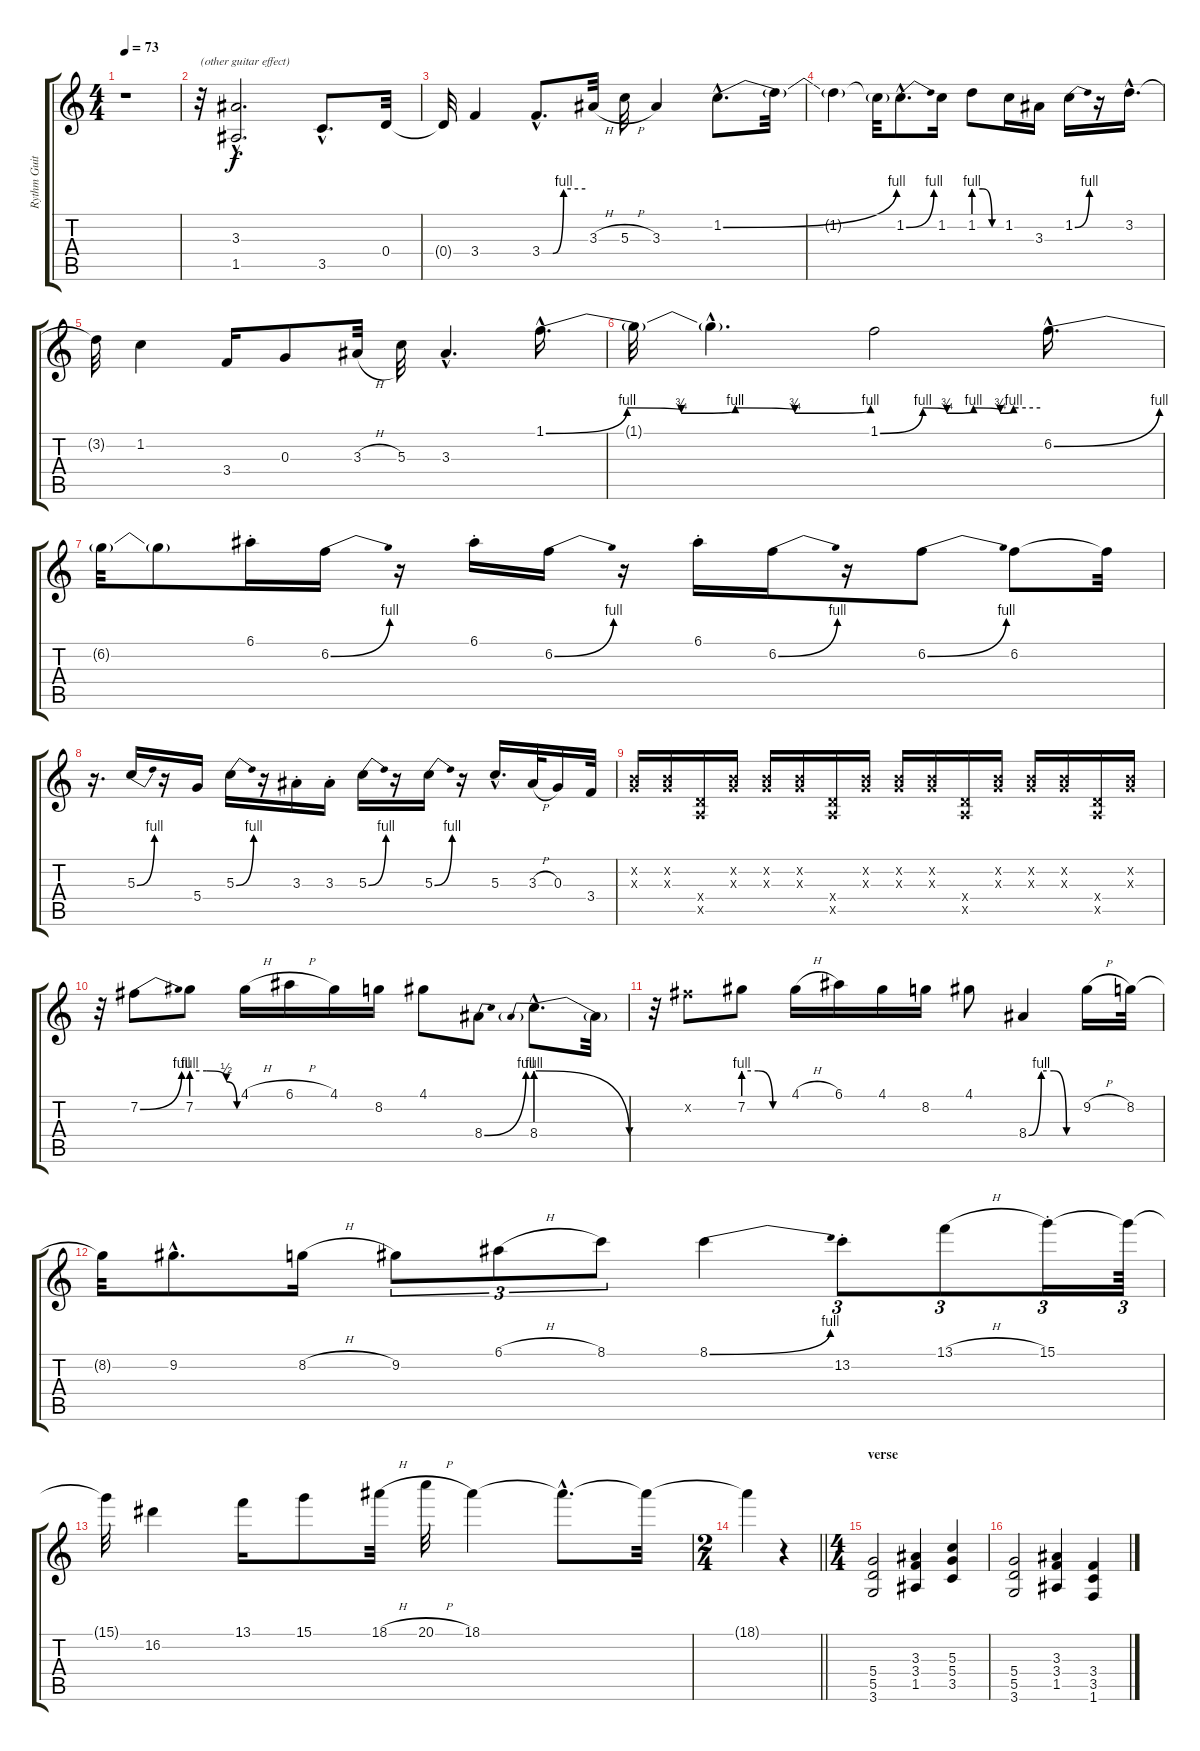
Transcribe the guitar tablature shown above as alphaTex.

\track ("Rythm Guitar (Hogson)" "Rythm Guit") {instrument overdrivenguitar}
\staff {score tabs}
\tuning (E4 B3 G3 D3 A2 E2) {hide}
\ts (4 4)
\tempo 73
\clef g2
\ks c
r.1{dy f} |
r.32{txt "(other guitar effect)"} (3.3{hac} 1.5{hac}).2{d} 3.5{hac}.8{d} 0.4.32 |
0.4{t}.32 3.4.4 3.4{be (custom 0 0 15 0 30 4 60 4) hac}.8{d} 3.3{h}.32 5.3{h}.32 3.3.4 1.2{be (bend 0 0 60 4) hac}.8{d} 1.2{t}.32 |
1.2{t}.4 1.2{t}.32 1.2{be (bend 0 0 60 4) hac}.8{d} 1.2.16 1.2{be (custom 0 4 20 4 40 0 60 0)}.8 1.2.16 3.3.16 1.2{be (bend 0 0 60 4)}.16 r.16 3.2{hac}.16{d} |
3.2{t}.32 1.2.4 3.4.16 0.3.8 3.3{h}.32 5.3.32 3.3{hac}.4{d} 1.1{be (custom 0 0 15 4 25 3 35 4 46 3 60 4) hac}.16{d} |
1.1{t}.32 1.1{hac t}.4{d} 1.1{be (custom 0 0 16 4 25 3 35 4 45 3 50 4 60 4)}.2 6.2{be (bend 0 0 60 4) hac}.16{d} |
6.2{t}.32 6.2{t}.8 6.1{st}.16 6.2{be (bend 0 0 60 4)}.16 r.16 6.1{st}.16 6.2{be (bend 0 0 60 4)}.16 r.16 6.1{st}.16 6.2{be (bend 0 0 60 4)}.16 r.16 6.2{be (bend 0 0 60 4)}.8 6.2.8 6.2{t}.32 |
r.16{d} 5.3{be (bend 0 0 60 4)}.16 r.16 5.4.16 5.3{be (bend 0 0 60 4)}.16 r.16 3.3{st}.16 3.3{st}.16 5.3{be (bend 0 0 60 4)}.16 r.16 5.3{be (bend 0 0 60 4)}.16 r.16 5.3{hac}.16{d} 3.3{h}.32 0.3.16 3.4.32 |
(0.2{x} 0.3{x}).16 (0.2{x} 0.3{x}).16 (0.4{x} 0.5{x}).16 (0.2{x} 0.3{x}).16 (0.2{x} 0.3{x}).16 (0.2{x} 0.3{x}).16 (0.4{x} 0.5{x}).16 (0.2{x} 0.3{x}).16 (0.2{x} 0.3{x}).16 (0.2{x} 0.3{x}).16 (0.4{x} 0.5{x}).16 (0.2{x} 0.3{x}).16 (0.2{x} 0.3{x}).16 (0.2{x} 0.3{x}).16 (0.4{x} 0.5{x}).16 (0.2{x} 0.3{x}).16 |
r.32 7.2{be (bend 0 0 60 4)}.8 7.2{be (custom 0 4 20 4 46 2 60 0)}.8 4.1{h}.16 6.1{h}.16 4.1.16 8.2.16 4.1.8 8.4{be (bend 0 0 60 4)}.8 8.4{be (prebendrelease 0 4 60 0) hac}.8{d} 8.4{t}.32 |
r.32 7.2{x}.8 7.2{be (custom 0 4 20 4 40 0 60 0)}.8 4.1{h}.16 6.1.16 4.1.16 8.2.16 4.1.8 8.4{be (custom 0 0 15 4 30 4 45 0 60 0)}.4 9.2{h}.16 8.2.32 |
8.2{t}.32 9.2{hac}.8{d} 8.2{h}.16 9.2.8{tu (3 2)} 6.1{h}.8{tu (3 2)} 8.1.8{tu (3 2)} 8.1{be (bend 0 0 60 4)}.4 13.2{st}.8{tu (3 2)} 13.1{h}.8{tu (3 2)} 15.1{st}.16{tu (3 2)} 15.1{t}.64{tu (3 2)} |
15.1{t}.32 16.2.4 13.1.16 15.1.8 18.1{h}.32 20.1{h}.32 18.1.4 18.1{hac t}.8{d} 18.1{t}.32 |
\ts (2 4)
\barLineRight lightlight
18.1{t}.4 r.4 |
\ts (4 4)
\section ("" "verse")
(5.4 5.5 3.6).2 (3.3 3.4 1.5).4 (5.3 5.4 3.5).4 |
(5.4 5.5 3.6).2 (3.3 3.4 1.5).4 (3.4 3.5 1.6).4
